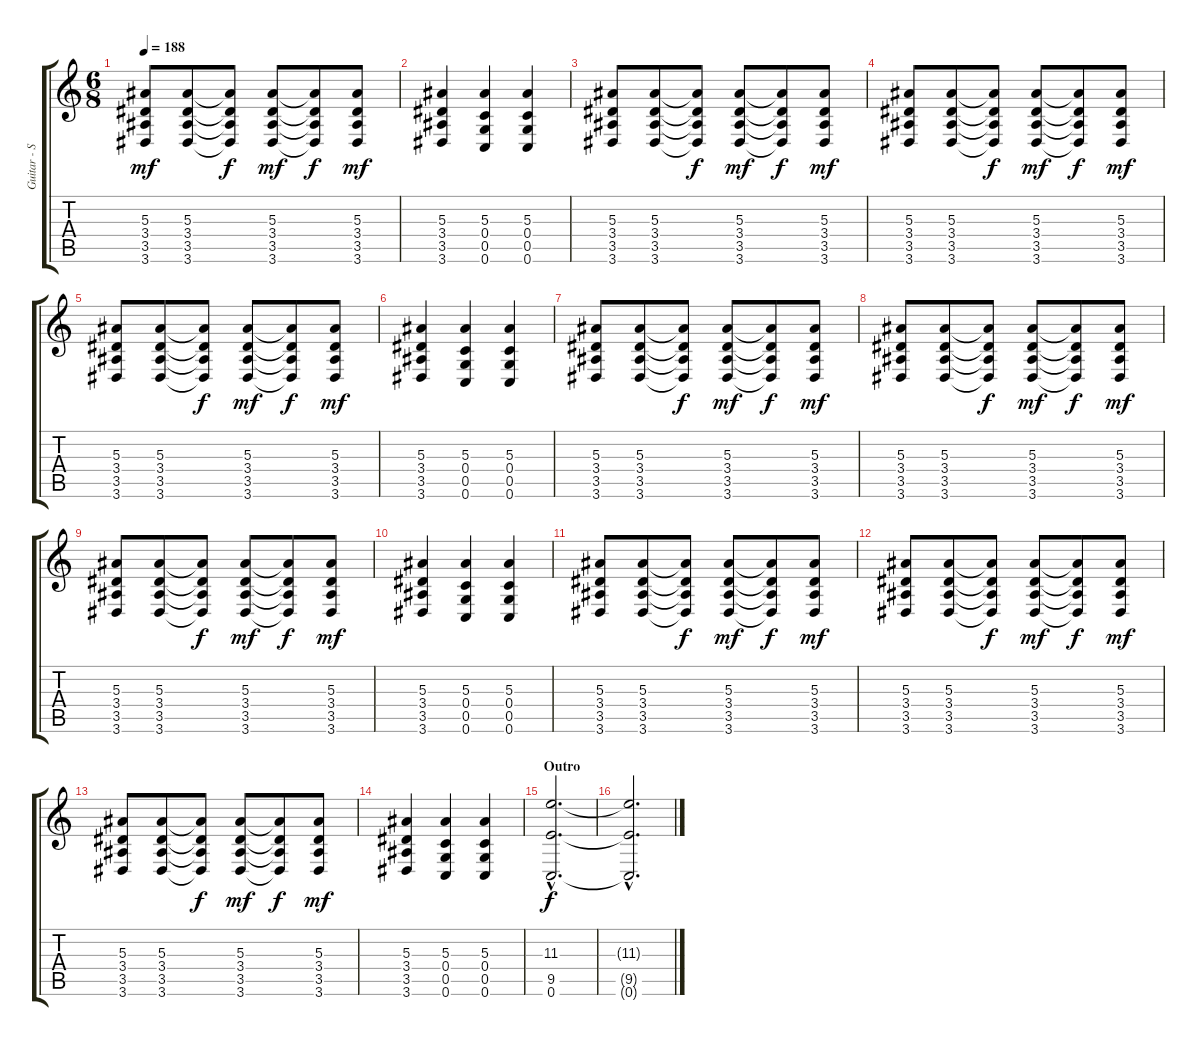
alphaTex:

\track ("Guitar - Stef Carpenter" "Guitar - S") {instrument distortionguitar}
\staff {score tabs}
\tuning (D4 A3 F3 C3 G2 C2) {hide}
\ts (6 8)
\tempo 188
\clef g2
\ks c
(5.3 3.4 3.5 3.6).8{dy mf} (5.3 3.4 3.5 3.6).8 (5.3{t} 3.4{t} 3.5{t} 3.6{t}).8{dy f} (5.3 3.4 3.5 3.6).8{dy mf} (5.3{t} 3.4{t} 3.5{t} 3.6{t}).8{dy f} (5.3 3.4 3.5 3.6).8{dy mf} |
(5.3 3.4 3.5 3.6).4 (5.3 0.4 0.5 0.6).4 (5.3 0.4 0.5 0.6).4 |
(5.3 3.4 3.5 3.6).8 (5.3 3.4 3.5 3.6).8 (5.3{t} 3.4{t} 3.5{t} 3.6{t}).8{dy f} (5.3 3.4 3.5 3.6).8{dy mf} (5.3{t} 3.4{t} 3.5{t} 3.6{t}).8{dy f} (5.3 3.4 3.5 3.6).8{dy mf} |
(5.3 3.4 3.5 3.6).8 (5.3 3.4 3.5 3.6).8 (5.3{t} 3.4{t} 3.5{t} 3.6{t}).8{dy f} (5.3 3.4 3.5 3.6).8{dy mf} (5.3{t} 3.4{t} 3.5{t} 3.6{t}).8{dy f} (5.3 3.4 3.5 3.6).8{dy mf} |
(5.3 3.4 3.5 3.6).8 (5.3 3.4 3.5 3.6).8 (5.3{t} 3.4{t} 3.5{t} 3.6{t}).8{dy f} (5.3 3.4 3.5 3.6).8{dy mf} (5.3{t} 3.4{t} 3.5{t} 3.6{t}).8{dy f} (5.3 3.4 3.5 3.6).8{dy mf} |
(5.3 3.4 3.5 3.6).4 (5.3 0.4 0.5 0.6).4 (5.3 0.4 0.5 0.6).4 |
(5.3 3.4 3.5 3.6).8 (5.3 3.4 3.5 3.6).8 (5.3{t} 3.4{t} 3.5{t} 3.6{t}).8{dy f} (5.3 3.4 3.5 3.6).8{dy mf} (5.3{t} 3.4{t} 3.5{t} 3.6{t}).8{dy f} (5.3 3.4 3.5 3.6).8{dy mf} |
(5.3 3.4 3.5 3.6).8 (5.3 3.4 3.5 3.6).8 (5.3{t} 3.4{t} 3.5{t} 3.6{t}).8{dy f} (5.3 3.4 3.5 3.6).8{dy mf} (5.3{t} 3.4{t} 3.5{t} 3.6{t}).8{dy f} (5.3 3.4 3.5 3.6).8{dy mf} |
(5.3 3.4 3.5 3.6).8 (5.3 3.4 3.5 3.6).8 (5.3{t} 3.4{t} 3.5{t} 3.6{t}).8{dy f} (5.3 3.4 3.5 3.6).8{dy mf} (5.3{t} 3.4{t} 3.5{t} 3.6{t}).8{dy f} (5.3 3.4 3.5 3.6).8{dy mf} |
(5.3 3.4 3.5 3.6).4 (5.3 0.4 0.5 0.6).4 (5.3 0.4 0.5 0.6).4 |
(5.3 3.4 3.5 3.6).8 (5.3 3.4 3.5 3.6).8 (5.3{t} 3.4{t} 3.5{t} 3.6{t}).8{dy f} (5.3 3.4 3.5 3.6).8{dy mf} (5.3{t} 3.4{t} 3.5{t} 3.6{t}).8{dy f} (5.3 3.4 3.5 3.6).8{dy mf} |
(5.3 3.4 3.5 3.6).8 (5.3 3.4 3.5 3.6).8 (5.3{t} 3.4{t} 3.5{t} 3.6{t}).8{dy f} (5.3 3.4 3.5 3.6).8{dy mf} (5.3{t} 3.4{t} 3.5{t} 3.6{t}).8{dy f} (5.3 3.4 3.5 3.6).8{dy mf} |
(5.3 3.4 3.5 3.6).8 (5.3 3.4 3.5 3.6).8 (5.3{t} 3.4{t} 3.5{t} 3.6{t}).8{dy f} (5.3 3.4 3.5 3.6).8{dy mf} (5.3{t} 3.4{t} 3.5{t} 3.6{t}).8{dy f} (5.3 3.4 3.5 3.6).8{dy mf} |
(5.3 3.4 3.5 3.6).4 (5.3 0.4 0.5 0.6).4 (5.3 0.4 0.5 0.6).4 |
\section ("" "Outro")
(11.3{hac} 9.5{hac} 0.6{hac}).2{d dy f} |
(11.3{hac t} 9.5{hac t} 0.6{hac t}).2{d}
